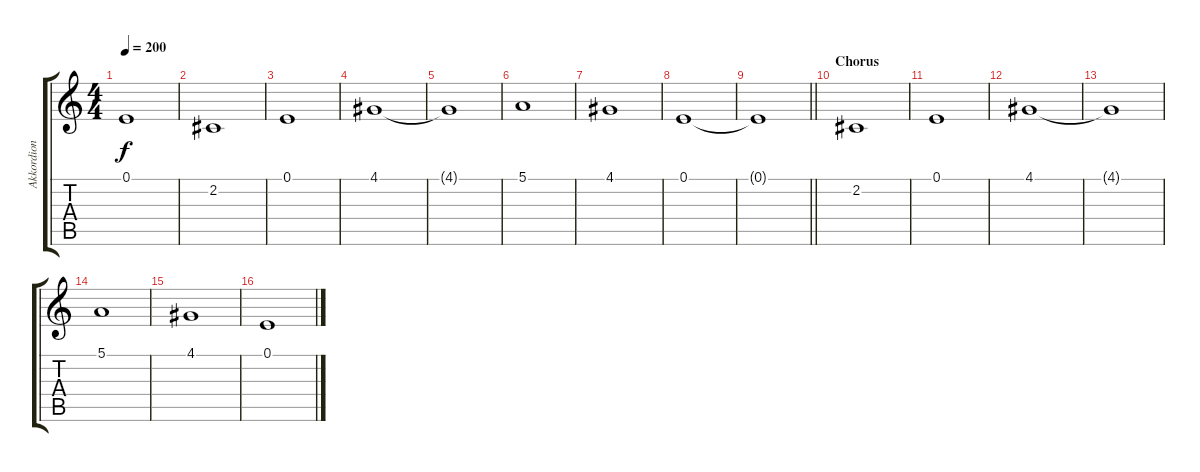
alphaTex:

\track ("Akkordion" "Akkordion") {instrument accordion}
\staff {score tabs}
\tuning (E4 B3 G3 D3 A2 E2) {hide}
\ts (4 4)
\tempo 200
\clef g2
\ks c
0.1{t}.1{dy f} |
2.2.1 |
0.1.1 |
4.1.1 |
4.1{t}.1 |
5.1.1 |
4.1.1 |
0.1.1 |
\barLineRight lightlight
0.1{t}.1 |
\section ("" "Chorus")
2.2.1 |
0.1.1 |
4.1.1 |
4.1{t}.1 |
5.1.1 |
4.1.1 |
0.1.1
